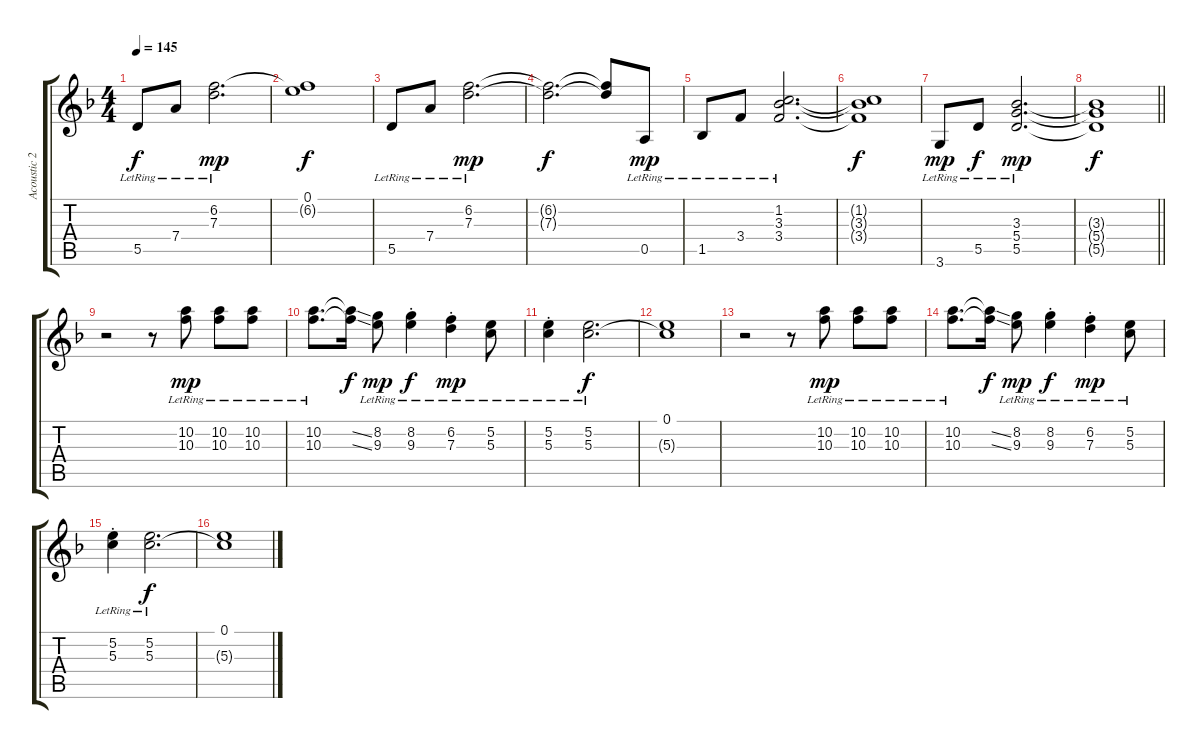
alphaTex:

\track ("Acoustic 2" "Acoustic 2") {instrument acousticguitarnylon}
\staff {score tabs}
\tuning (E4 B3 G3 D3 A2 E2) {hide}
\ts (4 4)
\tempo 145
\clef g2
\ks f
5.5{lr}.8{dy f} 7.4{lr}.8 (6.2{lr} 7.3{lr}).2{d dy mp} |
(0.1 6.2{t}).1{dy f} |
5.5{lr}.8 7.4{lr}.8 (6.2{lr} 7.3{lr}).2{d dy mp} |
(6.2{t} 7.3{t}).2{d dy f} (6.2{t} 7.3{t}).8 0.5{lr}.8{dy mp} |
1.5{lr}.8 3.4{lr}.8 (1.2{lr} 3.3{lr} 3.4{lr}).2{d} |
(1.2{t} 3.3{t} 3.4{t}).1{dy f} |
3.6{lr}.8{dy mp} 5.5{lr}.8{dy f} (3.3{lr} 5.4{lr} 5.5{lr}).2{d dy mp} |
\barLineRight lightlight
(3.3{t} 5.4{t} 5.5{t}).1{dy f} |
r.2 r.8 (10.2{lr} 10.3{lr}).8{dy mp} (10.2{lr} 10.3{lr}).8 (10.2{lr} 10.3{lr}).8 |
(10.2{lr} 10.3{lr}).8{d} (10.2{ss t} 10.3{ss t}).16{dy f} (8.2{lr} 9.3{lr}).8{dy mp} (8.2{st lr} 9.3{st lr}).4{dy f} (6.2{st lr} 7.3{st lr}).4{dy mp} (5.2{lr} 5.3{lr}).8 |
(5.2{st lr} 5.3{st lr}).4 (5.2{lr} 5.3{lr}).2{d dy f} |
(0.1 5.3{t}).1 |
r.2 r.8 (10.2{lr} 10.3{lr}).8{dy mp} (10.2{lr} 10.3{lr}).8 (10.2{lr} 10.3{lr}).8 |
(10.2{lr} 10.3{lr}).8{d} (10.2{ss t} 10.3{ss t}).16{dy f} (8.2{lr} 9.3{lr}).8{dy mp} (8.2{st lr} 9.3{st lr}).4{dy f} (6.2{st lr} 7.3{st lr}).4{dy mp} (5.2{lr} 5.3{lr}).8 |
(5.2{st lr} 5.3{st lr}).4 (5.2{lr} 5.3{lr}).2{d dy f} |
(0.1 5.3{t}).1
